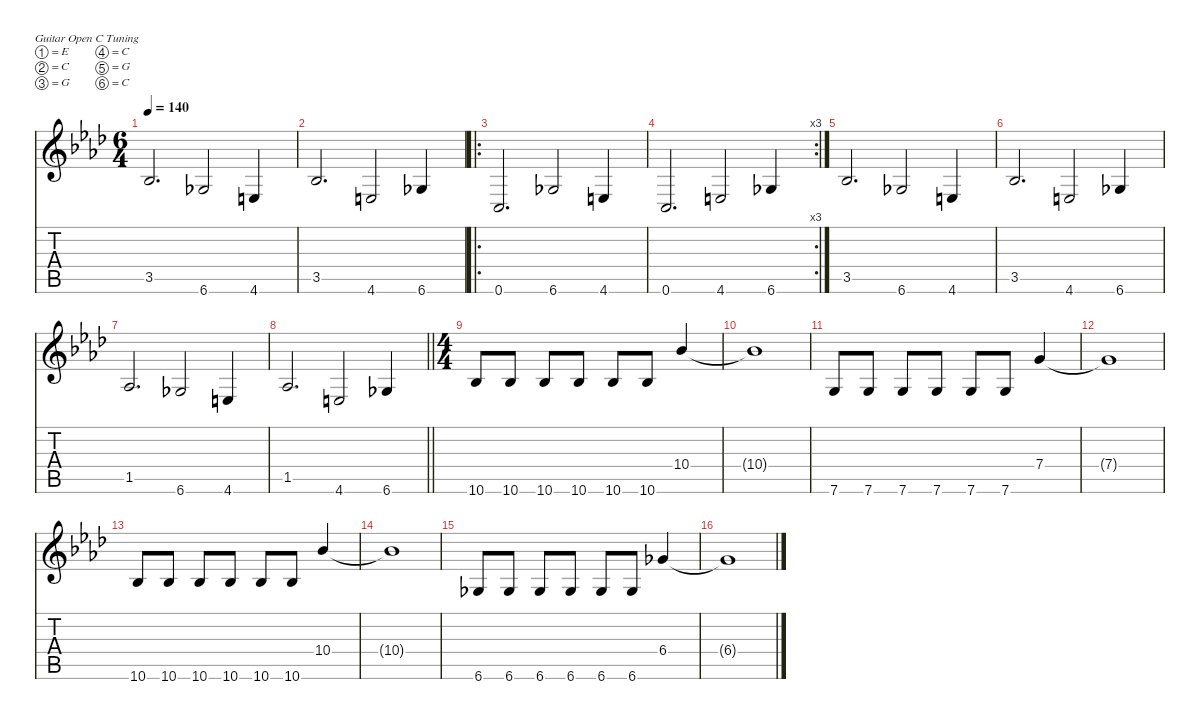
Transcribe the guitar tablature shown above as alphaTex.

\defaultSystemsLayout 4
\hideDynamics
\bracketExtendMode nobrackets
\singleTrackTrackNamePolicy hidden
\multiTrackTrackNamePolicy hidden
\firstSystemTrackNameMode fullname
\firstSystemTrackNameOrientation horizontal
\otherSystemsTrackNameOrientation horizontal
\track ("Guitar 1" "dist.guit.") {instrument distortionguitar}
\staff {score tabs}
\tuning (E4 C4 G3 C3 G2 C2)
\ts (6 4)
\tempo 140
\clef g2
\ks ab
3.5{acc b}.2{d dy f beam Up} 6.6{acc b}.2{beam Up} 4.6{acc forcenatural}.4{beam Up} |
3.5{acc b}.2{d beam Up} 4.6{acc forcenatural}.2{beam Up} 6.6{acc b}.4{beam Up} |
\ro
0.6{acc forcenatural}.2{d beam Up} 6.6{acc b}.2{beam Up} 4.6{acc forcenatural}.4{beam Up} |
\rc 3
0.6{acc forcenatural}.2{d beam Up} 4.6{acc forcenatural}.2{beam Up} 6.6{acc b}.4{beam Up} |
3.5{acc b}.2{d beam Up} 6.6{acc b}.2{beam Up} 4.6{acc forcenatural}.4{beam Up} |
3.5{acc b}.2{d beam Up} 4.6{acc forcenatural}.2{beam Up} 6.6{acc b}.4{beam Up} |
1.5{acc b}.2{d beam Up} 6.6{acc b}.2{beam Up} 4.6{acc forcenatural}.4{beam Up} |
\barLineRight lightlight
1.5{acc b}.2{d beam Up} 4.6{acc forcenatural}.2{beam Up} 6.6{acc b}.4{beam Up} |
\ts (4 4)
\beaming (8 2 2 2 2)
10.6{acc b}.8{beam Up} 10.6{acc b}.8{beam Up} 10.6{acc b}.8{beam Up} 10.6{acc b}.8{beam Up} 10.6{acc b}.8{beam Up} 10.6{acc b}.8{beam Up} 10.4{acc b}.4{beam Up} |
10.4{t acc b}.1{beam Down} |
7.6{acc forcenatural}.8{beam Up} 7.6{acc forcenatural}.8{beam Up} 7.6{acc forcenatural}.8{beam Up} 7.6{acc forcenatural}.8{beam Up} 7.6{acc forcenatural}.8{beam Up} 7.6{acc forcenatural}.8{beam Up} 7.4{acc forcenatural}.4{beam Up} |
7.4{t acc forcenatural}.1{beam Up} |
10.6{acc b}.8{beam Up} 10.6{acc b}.8{beam Up} 10.6{acc b}.8{beam Up} 10.6{acc b}.8{beam Up} 10.6{acc b}.8{beam Up} 10.6{acc b}.8{beam Up} 10.4{acc b}.4{beam Up} |
10.4{t acc b}.1{beam Down} |
6.6{acc b}.8{beam Up} 6.6{acc b}.8{beam Up} 6.6{acc b}.8{beam Up} 6.6{acc b}.8{beam Up} 6.6{acc b}.8{beam Up} 6.6{acc b}.8{beam Up} 6.4{acc b}.4{beam Up} |
6.4{t acc b}.1{beam Up}
